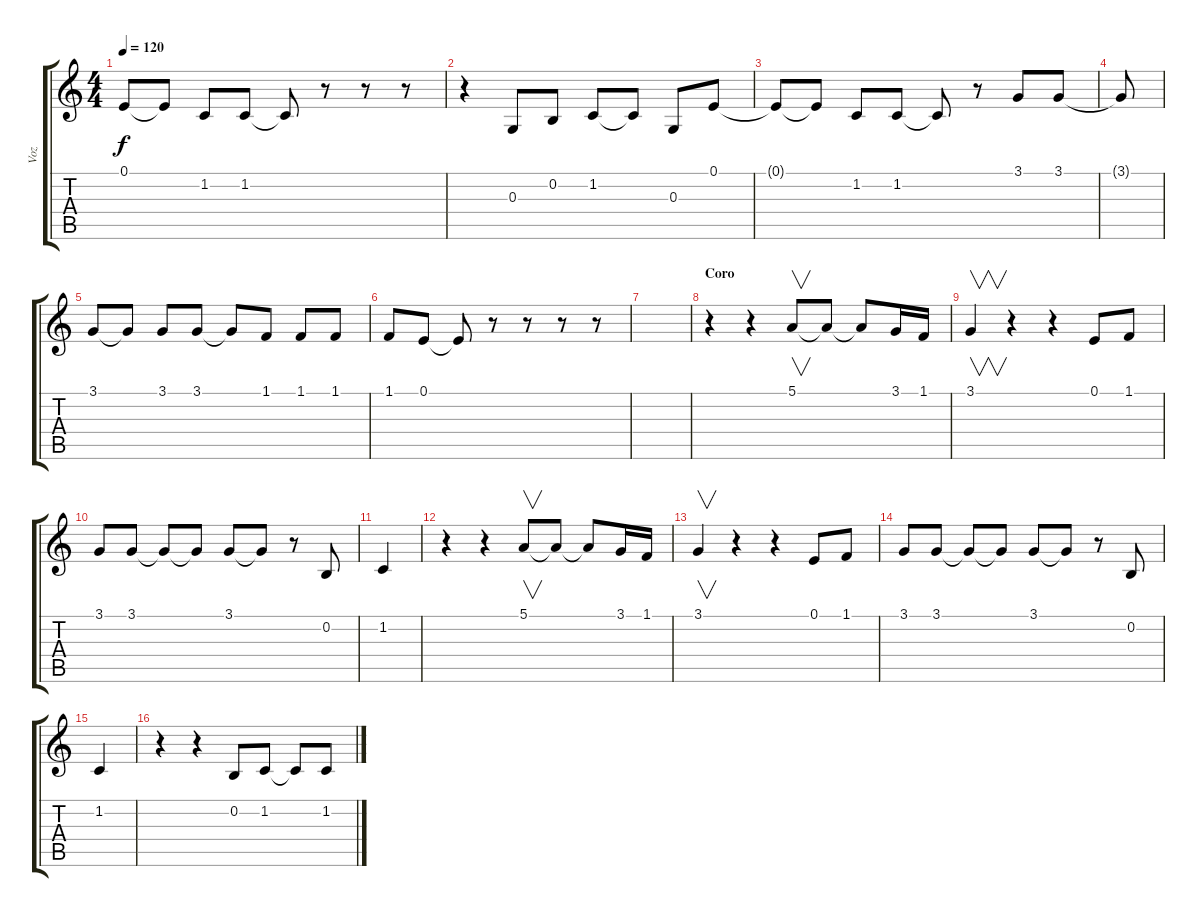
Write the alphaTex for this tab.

\track ("Voz" "Voz") {instrument trombone}
\staff {score tabs}
\tuning (E4 B3 G3 D3 A2 E2) {hide}
\ts (4 4)
\tempo 120
\clef g2
\ks c
0.1{t}.8{dy f} 0.1{t}.8 1.2.8 1.2.8 1.2{t}.8 r.8 r.8 r.8 |
r.4 0.3.8 0.2.8 1.2.8 1.2{t}.8 0.3.8 0.1.8 |
0.1{t}.8 0.1{t}.8 1.2.8 1.2.8 1.2{t}.8 r.8 3.1.8 3.1.8 |
3.1{t}.8 |
3.1.8 3.1{t}.8 3.1.8 3.1.8 3.1{t}.8 1.1.8 1.1.8 1.1.8 |
1.1.8 0.1.8 0.1{t}.8 r.8 r.8 r.8 r.8 |
|
\section ("" "Coro")
r.4 r.4 5.1.8{v} 5.1{t}.8 5.1{t}.8 3.1.16 1.1.16 |
3.1.4{v} r.4 r.4 0.1.8 1.1.8 |
3.1.8 3.1.8 3.1{t}.8 3.1{t}.8 3.1.8 3.1{t}.8 r.8 0.2.8 |
1.2.4 |
r.4 r.4 5.1.8{v} 5.1{t}.8 5.1{t}.8 3.1.16 1.1.16 |
3.1.4{v} r.4 r.4 0.1.8 1.1.8 |
3.1.8 3.1.8 3.1{t}.8 3.1{t}.8 3.1.8 3.1{t}.8 r.8 0.2.8 |
1.2.4 |
r.4 r.4 0.2.8 1.2.8 1.2{t}.8 1.2{ss}.8
